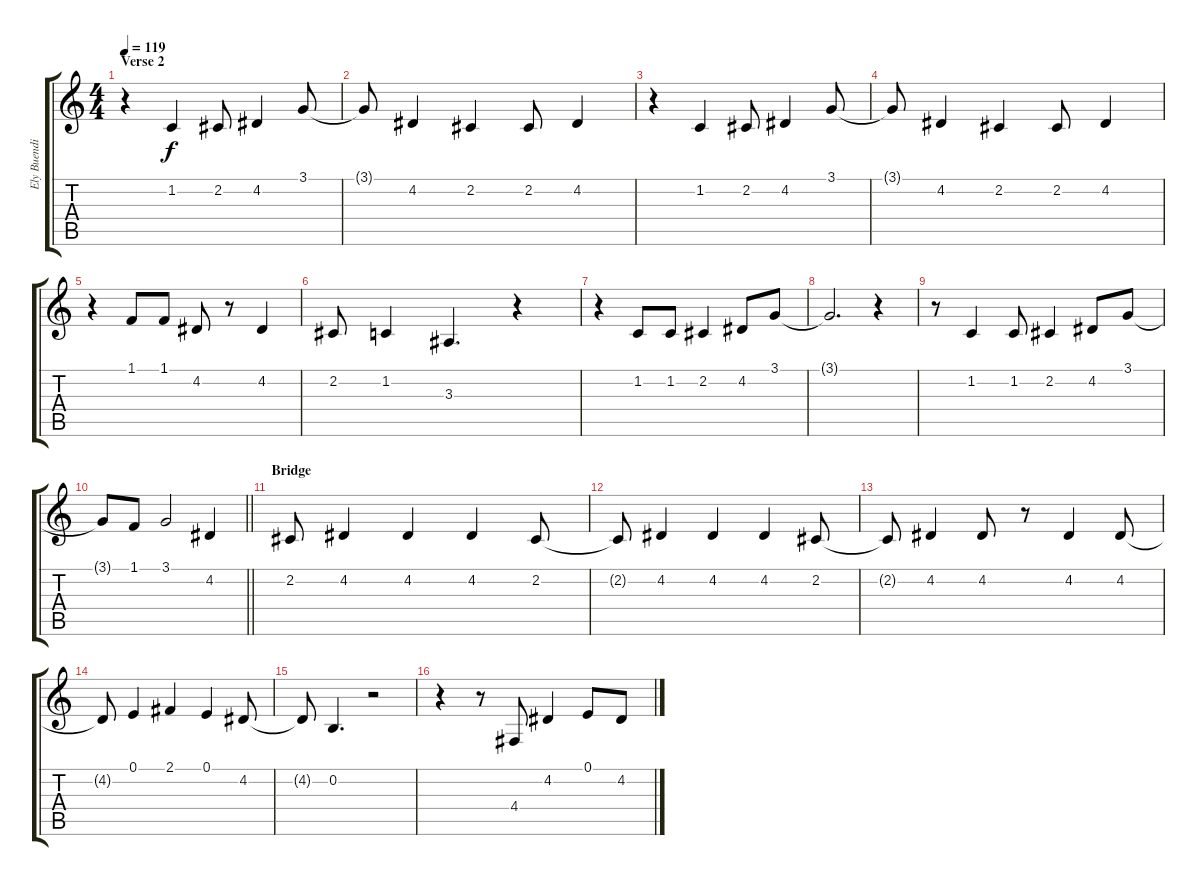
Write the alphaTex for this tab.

\track ("Ely Buendia(Vocal)" "Ely Buendi") {instrument sopranosax}
\staff {score tabs}
\tuning (E4 B3 G3 D3 A2 E2) {hide}
\ts (4 4)
\section ("" "Verse 2")
\tempo 119
\clef g2
\ks c
r.4{dy f} 1.2.4 2.2.8 4.2.4 3.1.8 |
3.1{t}.8 4.2.4 2.2.4 2.2.8 4.2.4 |
r.4 1.2.4 2.2.8 4.2.4 3.1.8 |
3.1{t}.8 4.2.4 2.2.4 2.2.8 4.2.4 |
r.4 1.1.8 1.1.8 4.2.8 r.8 4.2.4 |
2.2.8 1.2.4 3.3.4{d} r.4 |
r.4 1.2.8 1.2.8 2.2.4 4.2.8 3.1.8 |
3.1{t}.2{d} r.4 |
r.8 1.2.4 1.2.8 2.2.4 4.2.8 3.1.8 |
\barLineRight lightlight
3.1{t}.8 1.1.8 3.1.2 4.2.4 |
\section ("" "Bridge")
2.2.8 4.2.4 4.2.4 4.2.4 2.2.8 |
2.2{t}.8 4.2.4 4.2.4 4.2.4 2.2.8 |
2.2{t}.8 4.2.4 4.2.8 r.8 4.2.4 4.2.8 |
4.2{t}.8 0.1.4 2.1.4 0.1.4 4.2.8 |
4.2{t}.8 0.2.4{d} r.2 |
r.4 r.8 4.4.8 4.2.4 0.1.8 4.2.8
